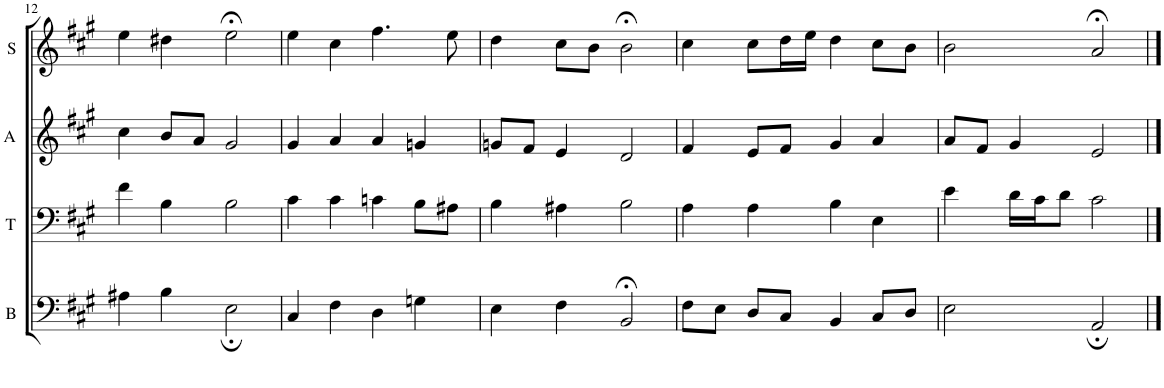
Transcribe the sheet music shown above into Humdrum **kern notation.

**kern	**kern	**kern	**kern
*part4	*part3	*part2	*part1
*staff4	*staff3	*staff2	*staff1
*I"B	*I"T	*I"A	*I"S
*I'B	*I'T	*I'A	*I'S
!!LO:PB:g=z
*clefF4	*clefF4	*clefG2	*clefG2
*k[f#c#g#]	*k[f#c#g#]	*k[f#c#g#]	*k[f#c#g#]
*M4/4	*M4/4	*M4/4	*M4/4
=12	=12	=12	=12
4A#X\	4f#\	4cc#\	4ee\
4B\	4B\	8b/L	4dd#X\
.	.	8a/J	.
2E;\	2B\	2g#/	2ee;<\
=13	=13	=13	=13
4C#/	4c#\	4g#/	4ee\
4F#\	4c#\	4a/	4cc#\
4D\	4cn\	4a/	4.ff#\
4Gn\	8B\L	4gn/	.
.	8A#X\J	.	8ee\
=14	=14	=14	=14
4E\	4B\	8gn/L	4dd\
.	.	8f#/J	.
4F#\	4A#X\	4e/	8cc#\L
.	.	.	8b\J
2BB;</	2B\	2d/	2b;<\
=15	=15	=15	=15
8F#\L	4A\	4f#/	4cc#\
8E\J	.	.	.
8D/L	4A\	8e/L	8cc#\L
8C#/J	.	8f#/J	16dd\L
.	.	.	16ee\JJ
4BB/	4B\	4g#/	4dd\
8C#/L	4E\	4a/	8cc#\L
8D/J	.	.	8b\J
=16	=16	=16	=16
2E\	4e\	8a/L	2b\
.	.	8f#/J	.
.	16d\LL	4g#/	.
.	16c#\J	.	.
.	8d\J	.	.
2AA;/	2c#\	2e/	2a;</
==	==	==	==
*-	*-	*-	*-
